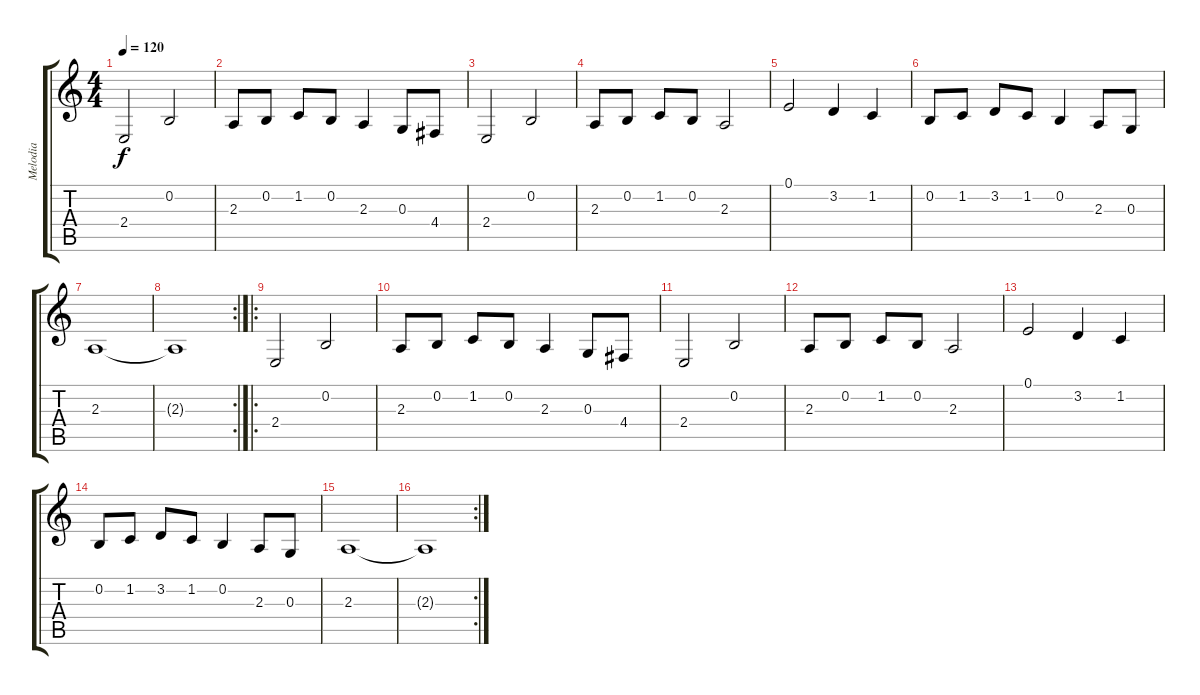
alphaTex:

\track ("Melodia" "Melodia") {instrument panflute}
\staff {score tabs}
\tuning (E4 B3 G3 D3 A2 E2) {hide}
\ts (4 4)
\tempo 120
\clef g2
\ks c
2.4.2{dy f instrument panflute} 0.2.2 |
2.3.8 0.2.8 1.2.8 0.2.8 2.3.4 0.3.8 4.4.8 |
2.4.2 0.2.2 |
2.3.8 0.2.8 1.2.8 0.2.8 2.3.2 |
0.1.2 3.2.4 1.2.4 |
0.2.8 1.2.8 3.2.8 1.2.8 0.2.4 2.3.8 0.3.8 |
2.3.1 |
\rc 2
2.3{t}.1 |
\ro
2.4.2 0.2.2 |
2.3.8 0.2.8 1.2.8 0.2.8 2.3.4 0.3.8 4.4.8 |
2.4.2 0.2.2 |
2.3.8 0.2.8 1.2.8 0.2.8 2.3.2 |
0.1.2 3.2.4 1.2.4 |
0.2.8 1.2.8 3.2.8 1.2.8 0.2.4 2.3.8 0.3.8 |
2.3.1 |
\rc 2
2.3{t}.1
